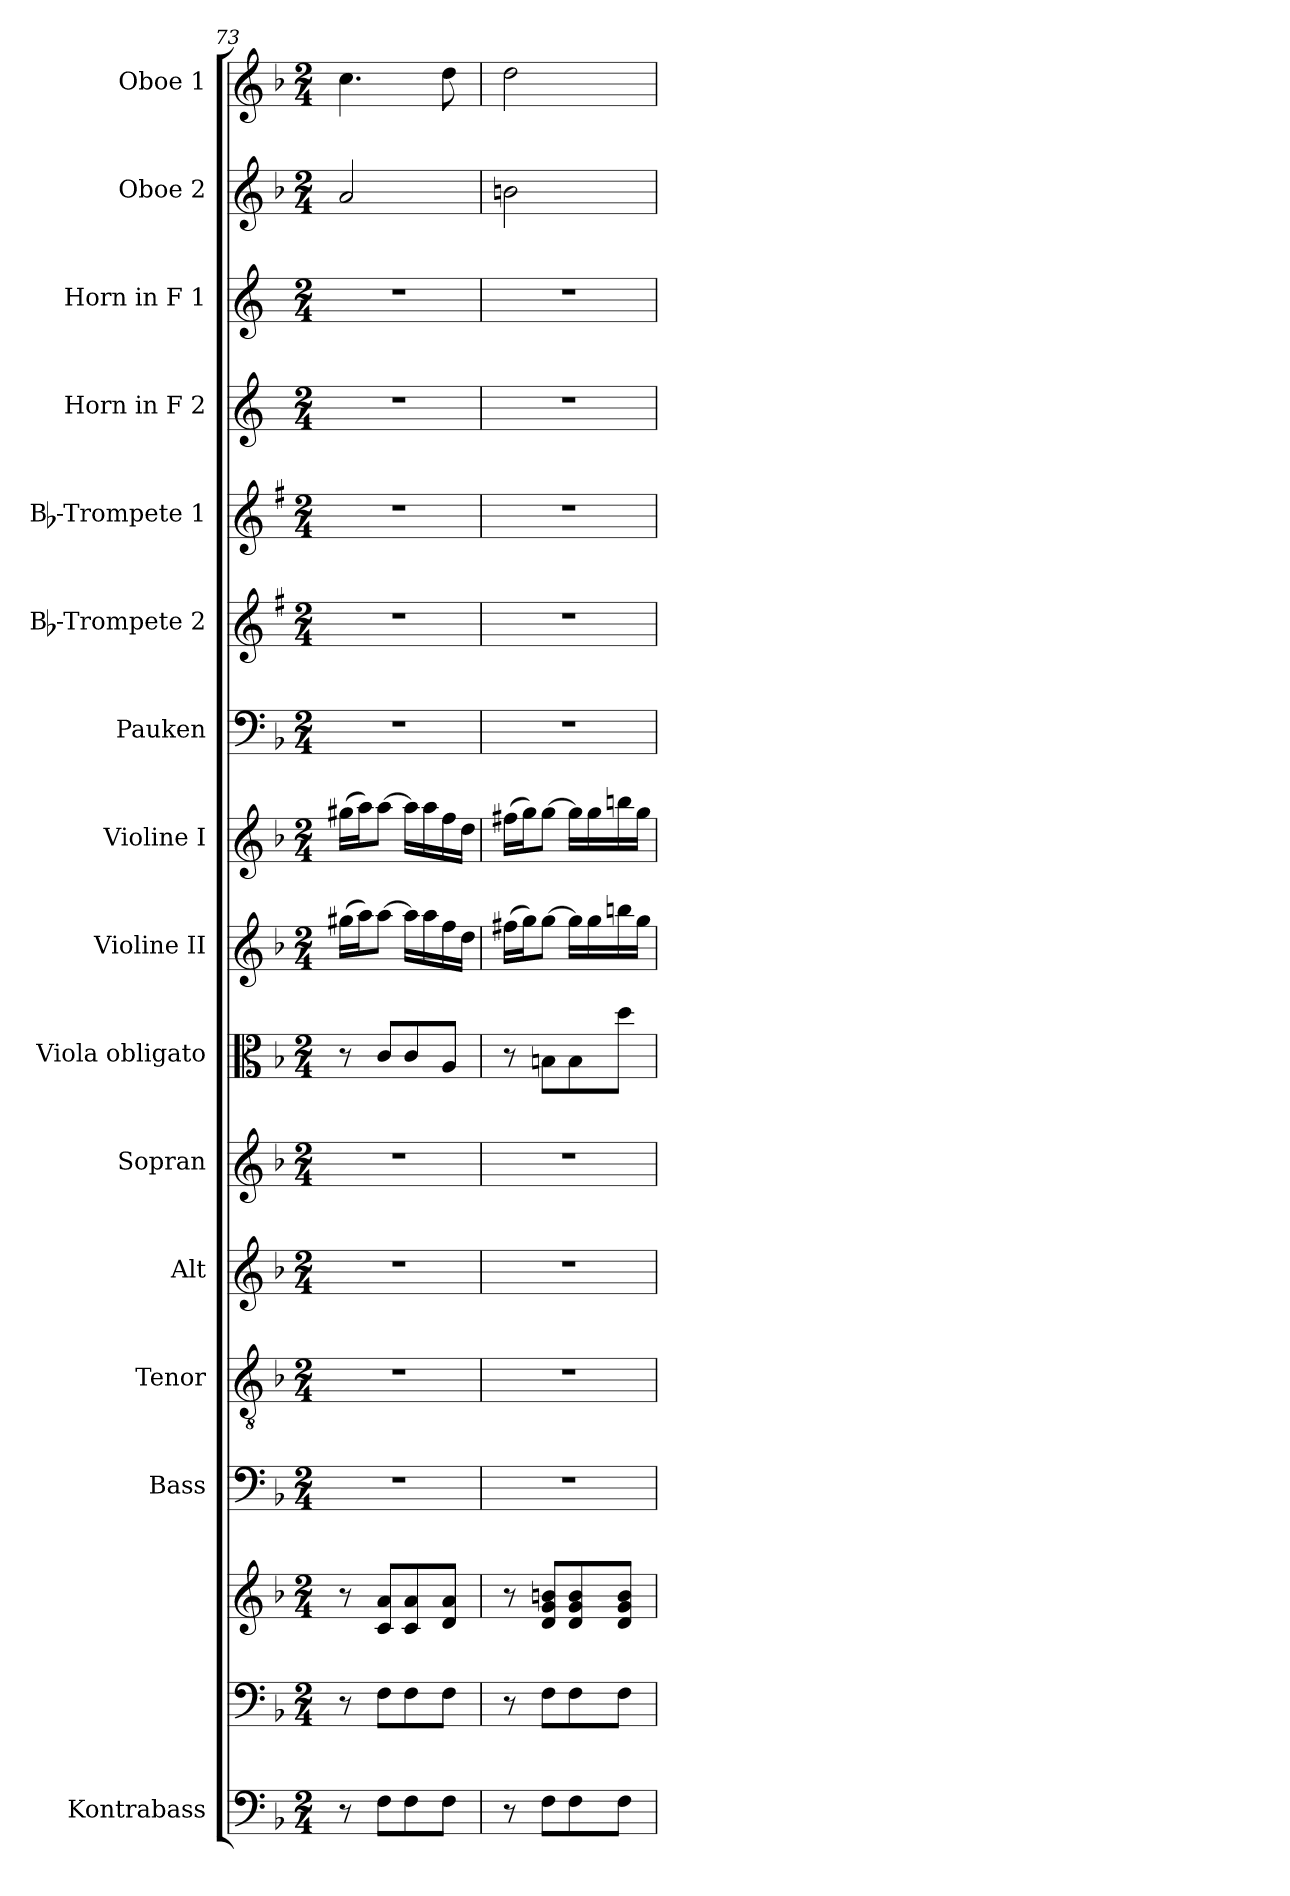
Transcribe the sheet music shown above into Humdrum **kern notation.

**kern	**kern	**kern	**kern	**kern	**kern	**kern	**kern	**kern	**kern	**kern	**kern	**kern	**kern	**kern	**kern	**kern
*part16	*part15	*part15	*part14	*part13	*part12	*part11	*part10	*part9	*part8	*part7	*part6	*part5	*part4	*part3	*part2	*part1
*staff17	*staff16	*staff15	*staff14	*staff13	*staff12	*staff11	*staff10	*staff9	*staff8	*staff7	*staff6	*staff5	*staff4	*staff3	*staff2	*staff1
*I"Kontrabass	*	*	*I"Bass	*I"Tenor	*I"Alt	*I"Sopran	*I"Viola obligato	*I"Violine II	*I"Violine I	*I"Pauken	*I"Bb-Trompete 2	*I"Bb-Trompete 1	*I"Horn in F 2	*I"Horn in F 1	*I"Oboe 2	*I"Oboe 1
*I'Kb.	*	*	*I'B.	*I'T.	*I'A.	*I'S.	*I'Vla.	*I'Vl. II	*I'Vl. I	*I'Pk.	*I'Bb Trp. 2	*I'Bb Trp. 1	*	*	*I'Ob. 2	*I'Ob. 1
*clefF4	*clefF4	*clefG2	*clefF4	*clefGv2	*clefG2	*clefG2	*clefC3	*clefG2	*clefG2	*clefF4	*clefG2	*clefG2	*clefG2	*clefG2	*clefG2	*clefG2
*ITrd7c12	*	*	*	*	*	*	*	*	*	*	*ITrd1c2	*ITrd1c2	*ITrd4c7	*ITrd4c7	*	*
*k[b-]	*k[b-]	*k[b-]	*k[b-]	*k[b-]	*k[b-]	*k[b-]	*k[b-]	*k[b-]	*k[b-]	*k[b-]	*k[b-]	*k[b-]	*k[b-]	*k[b-]	*k[b-]	*k[b-]
*F:	*F:	*F:	*F:	*F:	*F:	*F:	*F:	*F:	*F:	*F:	*F:	*F:	*F:	*F:	*F:	*F:
*M2/4	*M2/4	*M2/4	*M2/4	*M2/4	*M2/4	*M2/4	*M2/4	*M2/4	*M2/4	*M2/4	*M2/4	*M2/4	*M2/4	*M2/4	*M2/4	*M2/4
=73	=73	=73	=73	=73	=73	=73	=73	=73	=73	=73	=73	=73	=73	=73	=73	=73
8r	8r	8r	2r	2r	2r	2r	8r	(>16gg#X\LL	(>16gg#X\LL	2r	2r	2r	2r	2r	2a/	4.cc\
.	.	.	.	.	.	.	.	16aa\J)	16aa\J)	.	.	.	.	.	.	.
8FF\L	8F\L	8c/ 8a/L	.	.	.	.	8c/L	[8aa\J	[8aa\J	.	.	.	.	.	.	.
8FF\	8F\	8c/ 8a/	.	.	.	.	8c/	16aa\LL]	16aa\LL]	.	.	.	.	.	.	.
.	.	.	.	.	.	.	.	16aa\	16aa\	.	.	.	.	.	.	.
8FF\J	8F\J	8d/ 8a/J	.	.	.	.	8A/J	16ff\	16ff\	.	.	.	.	.	.	8dd\
.	.	.	.	.	.	.	.	16dd\JJ	16dd\JJ	.	.	.	.	.	.	.
!!LO:PB:g=z
=74	=74	=74	=74	=74	=74	=74	=74	=74	=74	=74	=74	=74	=74	=74	=74	=74
8r	8r	8r	2r	2r	2r	2r	8r	(>16ff#X\LL	(>16ff#X\LL	2r	2r	2r	2r	2r	2bn\	2dd\
.	.	.	.	.	.	.	.	16gg\J)	16gg\J)	.	.	.	.	.	.	.
8FF\L	8F\L	8d/ 8g/ 8bn/L	.	.	.	.	8Bn\L	[8gg\J	[8gg\J	.	.	.	.	.	.	.
8FF\	8F\	8d/ 8g/ 8b/	.	.	.	.	8B\	16gg\LL]	16gg\LL]	.	.	.	.	.	.	.
.	.	.	.	.	.	.	.	16gg\	16gg\	.	.	.	.	.	.	.
8FF\J	8F\J	8d/ 8g/ 8b/J	.	.	.	.	8dd\J	16bbn\	16bbn\	.	.	.	.	.	.	.
.	.	.	.	.	.	.	.	16gg\JJ	16gg\JJ	.	.	.	.	.	.	.
=	=	=	=	=	=	=	=	=	=	=	=	=	=	=	=	=
*-	*-	*-	*-	*-	*-	*-	*-	*-	*-	*-	*-	*-	*-	*-	*-	*-
